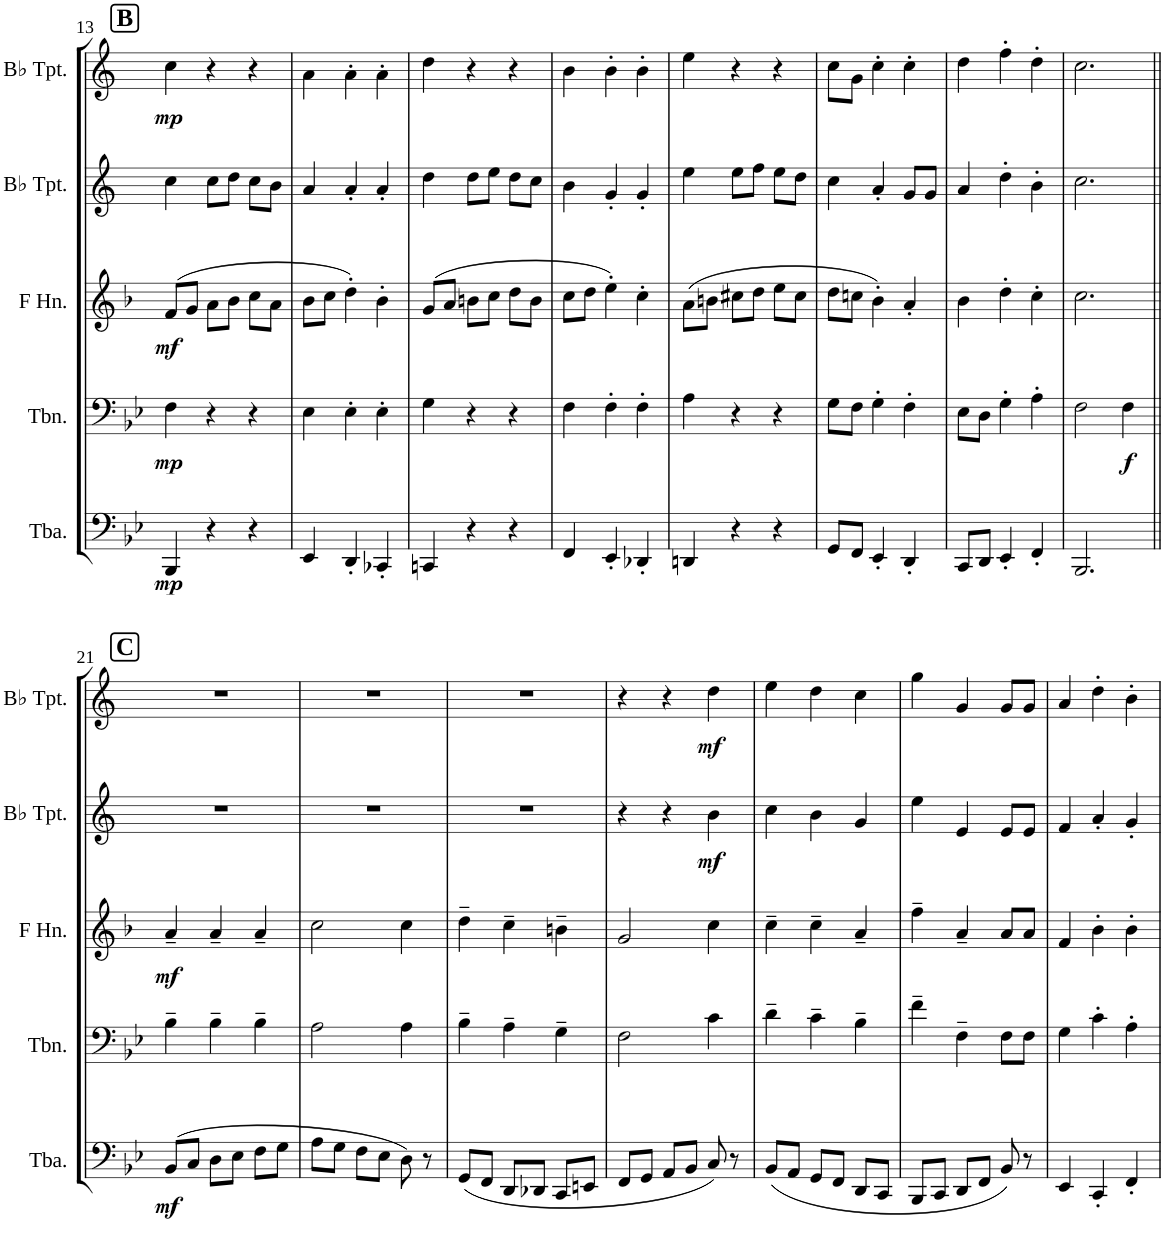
**kern	**dynam	**kern	**dynam	**kern	**dynam	**kern	**dynam	**kern	**dynam
*part5	*part5	*part4	*part4	*part3	*part3	*part2	*part2	*part1	*part1
*staff5	*staff5	*staff4	*staff4	*staff3	*staff3	*staff2	*staff2	*staff1	*staff1
*I"Tuba	*	*I"Trombone	*	*I"Horn in F	*	*I"Bb Trumpet	*	*I"Bb Trumpet	*
*I'Tba.	*	*I'Tbn.	*	*	*	*I'Bb Tpt.	*	*I'Bb Tpt.	*
!!LO:PB:g=z
*clefF4	*	*clefF4	*	*clefG2	*	*clefG2	*	*clefG2	*
*	*	*	*	*Trd4c7	*	*Trd1c2	*	*Trd1c2	*
*k[b-e-]	*	*k[b-e-]	*	*k[b-]	*	*k[]	*	*k[]	*
*M3/4	*	*M3/4	*	*M3/4	*	*M3/4	*	*M3/4	*
!!LO:REH:place=s1:a:B:cj:fs=14:t=B
=13	=13	=13	=13	=13	=13	=13	=13	=13	=13
!	!LO:DY:b	!	!LO:DY:b	!	!LO:DY:b	!	!	!	!LO:DY:b
4BBB-/	mp	4F\	mp	(8f/L	mf	4cc\	.	4cc\	mp
.	.	.	.	8g/J	.	.	.	.	.
4r	.	4r	.	8a\L	.	8cc\L	.	4r	.
.	.	.	.	8b-\J	.	8dd\J	.	.	.
4r	.	4r	.	8cc\L	.	8cc\L	.	4r	.
.	.	.	.	8a\J	.	8b\J	.	.	.
=14	=14	=14	=14	=14	=14	=14	=14	=14	=14
4EE-/	.	4E-\	.	8b-\L	.	4a/	.	4a\	.
.	.	.	.	8cc\J	.	.	.	.	.
4DD'/	.	4E-'\	.	4dd'\)	.	4a'/	.	4a'\	.
4CC-X'/	.	4E-'\	.	4b-'\	.	4a'/	.	4a'\	.
=15	=15	=15	=15	=15	=15	=15	=15	=15	=15
4CCn/	.	4G\	.	(8g/L	.	4dd\	.	4dd\	.
.	.	.	.	8a/J	.	.	.	.	.
4r	.	4r	.	8bn\L	.	8dd\L	.	4r	.
.	.	.	.	8cc\J	.	8ee\J	.	.	.
4r	.	4r	.	8dd\L	.	8dd\L	.	4r	.
.	.	.	.	8b\J	.	8cc\J	.	.	.
=16	=16	=16	=16	=16	=16	=16	=16	=16	=16
4FF/	.	4F\	.	8cc\L	.	4b\	.	4b\	.
.	.	.	.	8dd\J	.	.	.	.	.
4EE-'/	.	4F'\	.	4ee'\)	.	4g'/	.	4b'\	.
4DD-X'/	.	4F'\	.	4cc'\	.	4g'/	.	4b'\	.
=17	=17	=17	=17	=17	=17	=17	=17	=17	=17
4DDn/	.	4A\	.	(8a\L	.	4ee\	.	4ee\	.
.	.	.	.	8bn\J	.	.	.	.	.
4r	.	4r	.	8cc#X\L	.	8ee\L	.	4r	.
.	.	.	.	8dd\J	.	8ff\J	.	.	.
4r	.	4r	.	8ee\L	.	8ee\L	.	4r	.
.	.	.	.	8cc#\J	.	8dd\J	.	.	.
=18	=18	=18	=18	=18	=18	=18	=18	=18	=18
8GG/L	.	8G\L	.	8dd\L	.	4cc\	.	8cc\L	.
8FF/J	.	8F\J	.	8ccn\J	.	.	.	8g\J	.
4EE-'/	.	4G'\	.	4b-'\)	.	4a'/	.	4cc'\	.
4DD'/	.	4F'\	.	4a'/	.	8g/L	.	4cc'\	.
.	.	.	.	.	.	8g/J	.	.	.
=19	=19	=19	=19	=19	=19	=19	=19	=19	=19
8CC/L	.	8E-\L	.	4b-\	.	4a/	.	4dd\	.
8DD/J	.	8D\J	.	.	.	.	.	.	.
4EE-'/	.	4G'\	.	4dd'\	.	4dd'\	.	4ff'\	.
4FF'/	.	4A'\	.	4cc'\	.	4b'\	.	4dd'\	.
=20	=20	=20	=20	=20	=20	=20	=20	=20	=20
2.BBB-/	.	2F\	.	2.cc\	.	2.cc\	.	2.cc\	.
!	!	!	!LO:DY:b	!	!	!	!	!	!
.	.	4F\	f	.	.	.	.	.	.
!!LO:LB:g=z
!!LO:REH:place=s1:a:B:cj:fs=14:t=C
=21||	=21||	=21||	=21||	=21||	=21||	=21||	=21||	=21||	=21||
!	!LO:DY:b	!	!	!	!LO:DY:b	!	!	!	!
(8BB-/L	mf	4B-~\	.	4a~/	mf	2.r	.	2.r	.
8C/J	.	.	.	.	.	.	.	.	.
8D\L	.	4B-~\	.	4a~/	.	.	.	.	.
8E-\J	.	.	.	.	.	.	.	.	.
8F\L	.	4B-~\	.	4a~/	.	.	.	.	.
8G\J	.	.	.	.	.	.	.	.	.
=22	=22	=22	=22	=22	=22	=22	=22	=22	=22
8A\L	.	2A\	.	2cc\	.	2.r	.	2.r	.
8G\J	.	.	.	.	.	.	.	.	.
8F\L	.	.	.	.	.	.	.	.	.
8E-\J	.	.	.	.	.	.	.	.	.
8D\)	.	4A\	.	4cc\	.	.	.	.	.
8r	.	.	.	.	.	.	.	.	.
=23	=23	=23	=23	=23	=23	=23	=23	=23	=23
(8GG/L	.	4B-~\	.	4dd~\	.	2.r	.	2.r	.
8FF/J	.	.	.	.	.	.	.	.	.
8DD/L	.	4A~\	.	4cc~\	.	.	.	.	.
8DD-X/J	.	.	.	.	.	.	.	.	.
8CC/L	.	4G~\	.	4bn~\	.	.	.	.	.
8EEn/J	.	.	.	.	.	.	.	.	.
=24	=24	=24	=24	=24	=24	=24	=24	=24	=24
8FF/L	.	2F\	.	2g/	.	4r	.	4r	.
8GG/J	.	.	.	.	.	.	.	.	.
8AA/L	.	.	.	.	.	4r	.	4r	.
8BB-/J	.	.	.	.	.	.	.	.	.
!	!	!	!	!	!	!	!LO:DY:b	!	!LO:DY:b
8C/)	.	4c\	.	4cc\	.	4b\	mf	4dd\	mf
8r	.	.	.	.	.	.	.	.	.
=25	=25	=25	=25	=25	=25	=25	=25	=25	=25
(8BB-/L	.	4d~\	.	4cc~\	.	4cc\	.	4ee\	.
8AA/J	.	.	.	.	.	.	.	.	.
8GG/L	.	4c~\	.	4cc~\	.	4b\	.	4dd\	.
8FF/J	.	.	.	.	.	.	.	.	.
8DD/L	.	4B-~\	.	4a~/	.	4g/	.	4cc\	.
8CC/J	.	.	.	.	.	.	.	.	.
=26	=26	=26	=26	=26	=26	=26	=26	=26	=26
8BBB-/L	.	4f~\	.	4ff~\	.	4ee\	.	4gg\	.
8CC/J	.	.	.	.	.	.	.	.	.
8DD/L	.	4F~\	.	4a~/	.	4e/	.	4g/	.
8FF/J	.	.	.	.	.	.	.	.	.
8BB-/)	.	8F\L	.	8a/L	.	8e/L	.	8g/L	.
8r	.	8F\J	.	8a/J	.	8e/J	.	8g/J	.
=27	=27	=27	=27	=27	=27	=27	=27	=27	=27
4EE-/	.	4G\	.	4f/	.	4f/	.	4a/	.
4CC'/	.	4c'\	.	4b-'\	.	4a'/	.	4dd'\	.
4FF'/	.	4A'\	.	4b-'\	.	4g'/	.	4b'\	.
=	=	=	=	=	=	=	=	=	=
*-	*-	*-	*-	*-	*-	*-	*-	*-	*-
